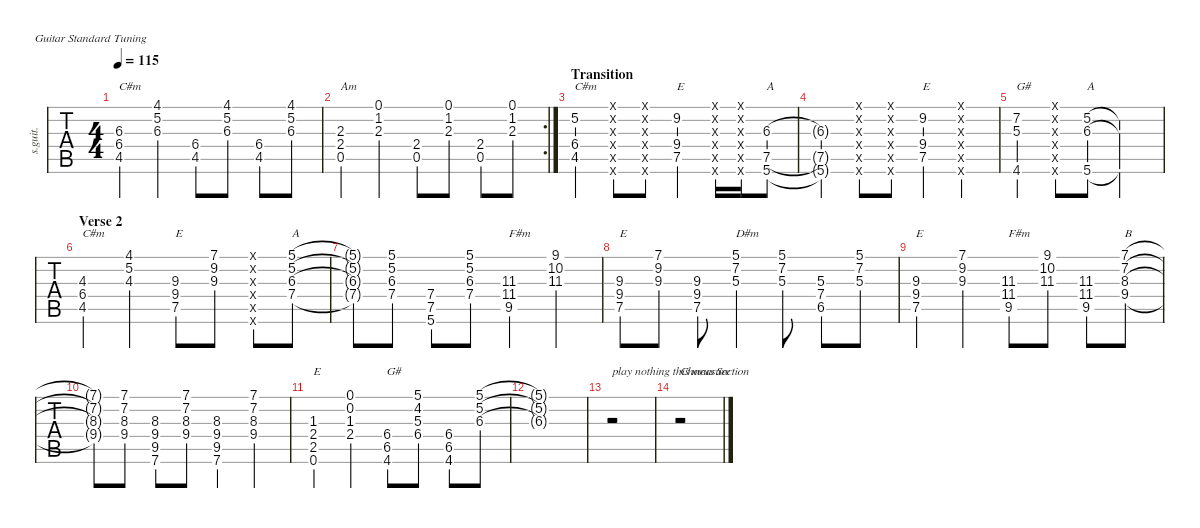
\defaultSystemsLayout 4
\hideDynamics
\bracketExtendMode nobrackets
\otherSystemsTrackNameOrientation horizontal
\track ("Steel Guitar" "s.guit.") {instrument acousticguitarsteel}
\staff {tabs}
\tuning (E4 B3 G3 D3 A2 E2)
\ts (4 4)
\tempo 115
\clef g2
\ks e
(4.5{acc #} 6.4{acc #} 6.3{acc #}).4{txt "C#m" dy mf beam Up} (4.1{acc #} 5.2{acc forcenatural} 6.3{acc #}).4{beam Down} (4.5{acc #} 6.4{acc #}).8{beam Up} (6.3{acc #} 5.2{acc forcenatural} 4.1{acc #}).8{beam Up} (6.4{acc #} 4.5{acc #}).8{beam Up} (4.1{acc #} 5.2{acc forcenatural} 6.3{acc #}).8{beam Up} |
\rc 2
(0.5{acc forcenatural} 2.4{acc forcenatural} 2.3{acc forcenatural}).4{txt "Am" beam Up} (1.2{acc forcenatural} 0.1{acc forcenatural} 2.3{acc forcenatural}).4{beam Down} (0.5{acc forcenatural} 2.4{acc forcenatural}).8{beam Up} (2.3{acc forcenatural} 1.2{acc forcenatural} 0.1{acc forcenatural}).8{beam Up} (2.4{acc forcenatural} 0.5{acc forcenatural}).8{beam Up} (2.3{acc forcenatural} 1.2{acc forcenatural} 0.1{acc forcenatural}).8{beam Up} |
\section ("" "Transition")
(4.5{acc #} 5.2{acc forcenatural} 6.4{acc #}).4{txt "C#m" beam Up} (0.6{x acc forcenatural} 0.5{x acc forcenatural} 0.4{x acc forcenatural} 0.3{x acc forcenatural} 0.2{x acc forcenatural} 0.1{x acc forcenatural}).8{beam Up} (0.6{x acc forcenatural} 0.5{x acc forcenatural} 0.4{x acc forcenatural} 0.3{x acc forcenatural} 0.2{x acc forcenatural} 0.1{x acc forcenatural}).8{beam Up} (7.5{acc forcenatural} 9.2{acc #} 9.4{acc forcenatural}).4{txt "E" beam Down} (0.6{x acc forcenatural} 0.5{x acc forcenatural} 0.4{x acc forcenatural} 0.3{x acc forcenatural} 0.2{x acc forcenatural} 0.1{x acc forcenatural}).16{beam Up} (0.6{x acc forcenatural} 0.5{x acc forcenatural} 0.4{x acc forcenatural} 0.3{x acc forcenatural} 0.2{x acc forcenatural} 0.1{x acc forcenatural}).16{beam Up} (5.6{acc forcenatural} 6.3{acc #} 7.5{acc forcenatural}).8{txt "A" beam Up} |
(5.6{t acc forcenatural} 6.3{t acc #} 7.5{t acc forcenatural}).4{beam Up} (0.6{x acc forcenatural} 0.5{x acc forcenatural} 0.4{x acc forcenatural} 0.3{x acc forcenatural} 0.2{x acc forcenatural} 0.1{x acc forcenatural}).8{beam Up} (0.6{x acc forcenatural} 0.5{x acc forcenatural} 0.4{x acc forcenatural} 0.3{x acc forcenatural} 0.2{x acc forcenatural} 0.1{x acc forcenatural}).8{beam Up} (7.5{acc forcenatural} 9.2{acc #} 9.4{acc forcenatural}).4{txt "E" beam Down} (0.6{x acc forcenatural} 0.5{x acc forcenatural} 0.4{x acc forcenatural} 0.3{x acc forcenatural} 0.2{x acc forcenatural} 0.1{x acc forcenatural}).4{beam Up} |
(4.6{acc #} 5.3{acc forcenatural} 7.2{acc #}).4{txt "G#" beam Up} (0.6{x acc forcenatural} 0.5{x acc forcenatural} 0.4{x acc forcenatural} 0.3{x acc forcenatural} 0.2{x acc forcenatural} 0.1{x acc forcenatural}).8{beam Up} (6.3{acc #} 5.6{acc forcenatural} 5.2{acc forcenatural}).8{txt "A" beam Up} (6.3{t acc #} 5.6{t acc forcenatural} 5.2{t acc forcenatural}).2{beam Up} |
\section ("" "Verse 2")
(4.5{acc #} 6.4{acc #} 4.3{acc forcenatural}).4{txt "C#m" beam Up} (4.3{acc forcenatural} 5.2{acc forcenatural} 4.1{acc #}).4{beam Down} (7.5{acc forcenatural} 9.4{acc forcenatural} 9.3{acc forcenatural}).8{txt "E" beam Down} (7.1{acc forcenatural} 9.2{acc #} 9.3{acc forcenatural}).8{beam Down} (0.2{x acc forcenatural} 0.3{x acc forcenatural} 0.4{x acc forcenatural} 0.5{x acc forcenatural} 0.1{x acc forcenatural} 0.6{x acc forcenatural}).8{beam Up} (5.1{acc forcenatural} 6.3{acc #} 7.4{acc forcenatural} 5.2{acc forcenatural}).8{txt "A" beam Up} |
(5.1{t acc forcenatural} 6.3{t acc #} 7.4{t acc forcenatural} 5.2{t acc forcenatural}).8{beam Down} (7.4{acc forcenatural} 6.3{acc #} 5.2{acc forcenatural} 5.1{acc forcenatural}).8{beam Down} (5.6{acc forcenatural} 7.5{acc forcenatural} 7.4{acc forcenatural}).8{beam Up} (5.1{acc forcenatural} 5.2{acc forcenatural} 7.4{acc forcenatural} 6.3{acc #}).8{beam Up} (9.5{acc #} 11.4{acc #} 11.3{acc #}).4{txt "F#m" beam Down} (10.2{acc forcenatural} 11.3{acc #} 9.1{acc #}).4{beam Down} |
(7.5{acc forcenatural} 9.4{acc forcenatural} 9.3{acc forcenatural}).8{txt "E" beam Down} (7.1{acc forcenatural} 9.2{acc #} 9.3{acc forcenatural}).8{beam Down} (7.5{acc forcenatural} 9.4{acc forcenatural} 9.3{acc forcenatural}).8{beam Up} (7.2{acc #} 5.1{acc forcenatural} 5.3{acc forcenatural}).4{txt "D#m" beam Down} (5.1{acc forcenatural} 7.2{acc #} 5.3{acc forcenatural}).8{beam Down} (6.5{acc #} 7.4{acc forcenatural} 5.3{acc forcenatural}).8{beam Down} (5.1{acc forcenatural} 7.2{acc #} 5.3{acc forcenatural}).8{beam Down} |
(7.5{acc forcenatural} 9.4{acc forcenatural} 9.3{acc forcenatural}).4{txt "E" beam Up} (7.1{acc forcenatural} 9.2{acc #} 9.3{acc forcenatural}).4{beam Down} (9.5{acc #} 11.4{acc #} 11.3{acc #}).8{txt "F#m" beam Down} (9.1{acc #} 10.2{acc forcenatural} 11.3{acc #}).8{beam Down} (9.5{acc #} 11.4{acc #} 11.3{acc #}).8{beam Down} (8.3{acc #} 9.4{acc forcenatural} 7.1{acc forcenatural} 7.2{acc #}).8{txt "B" beam Down} |
(8.3{t acc #} 9.4{t acc forcenatural} 7.1{t acc forcenatural} 7.2{t acc #}).8{beam Down} (7.1{acc forcenatural} 7.2{acc #} 8.3{acc #} 9.4{acc forcenatural}).8{beam Down} (9.5{acc #} 9.4{acc forcenatural} 8.3{acc #} 7.6{acc forcenatural}).8{beam Down} (7.1{acc forcenatural} 7.2{acc #} 8.3{acc #} 9.4{acc forcenatural}).8{beam Down} (9.5{acc #} 9.4{acc forcenatural} 8.3{acc #} 7.6{acc forcenatural}).4{beam Up} (7.1{acc forcenatural} 7.2{acc #} 8.3{acc #} 9.4{acc forcenatural}).4{beam Down} |
(0.6{acc forcenatural} 2.5{acc forcenatural} 2.4{acc forcenatural} 1.3{acc #}).4{txt "E" beam Up} (2.4{acc forcenatural} 1.3{acc #} 0.2{acc forcenatural} 0.1{acc forcenatural}).4{beam Up} (4.6{acc #} 6.5{acc #} 6.4{acc #}).8{txt "G#" beam Up} (6.4{acc #} 5.3{acc forcenatural} 4.2{acc #} 5.1{acc forcenatural}).8{beam Up} (4.6{acc #} 6.5{acc #} 6.4{acc #}).8{beam Up} (6.3{acc #} 5.2{acc forcenatural} 5.1{acc forcenatural}).8{beam Up} |
(6.3{t acc #} 5.2{t acc forcenatural} 5.1{t acc forcenatural}).1{beam Down} |
r.2{txt "play nothing this measure" beam Down} |
r.2{txt "Chorus Section" beam Down}
